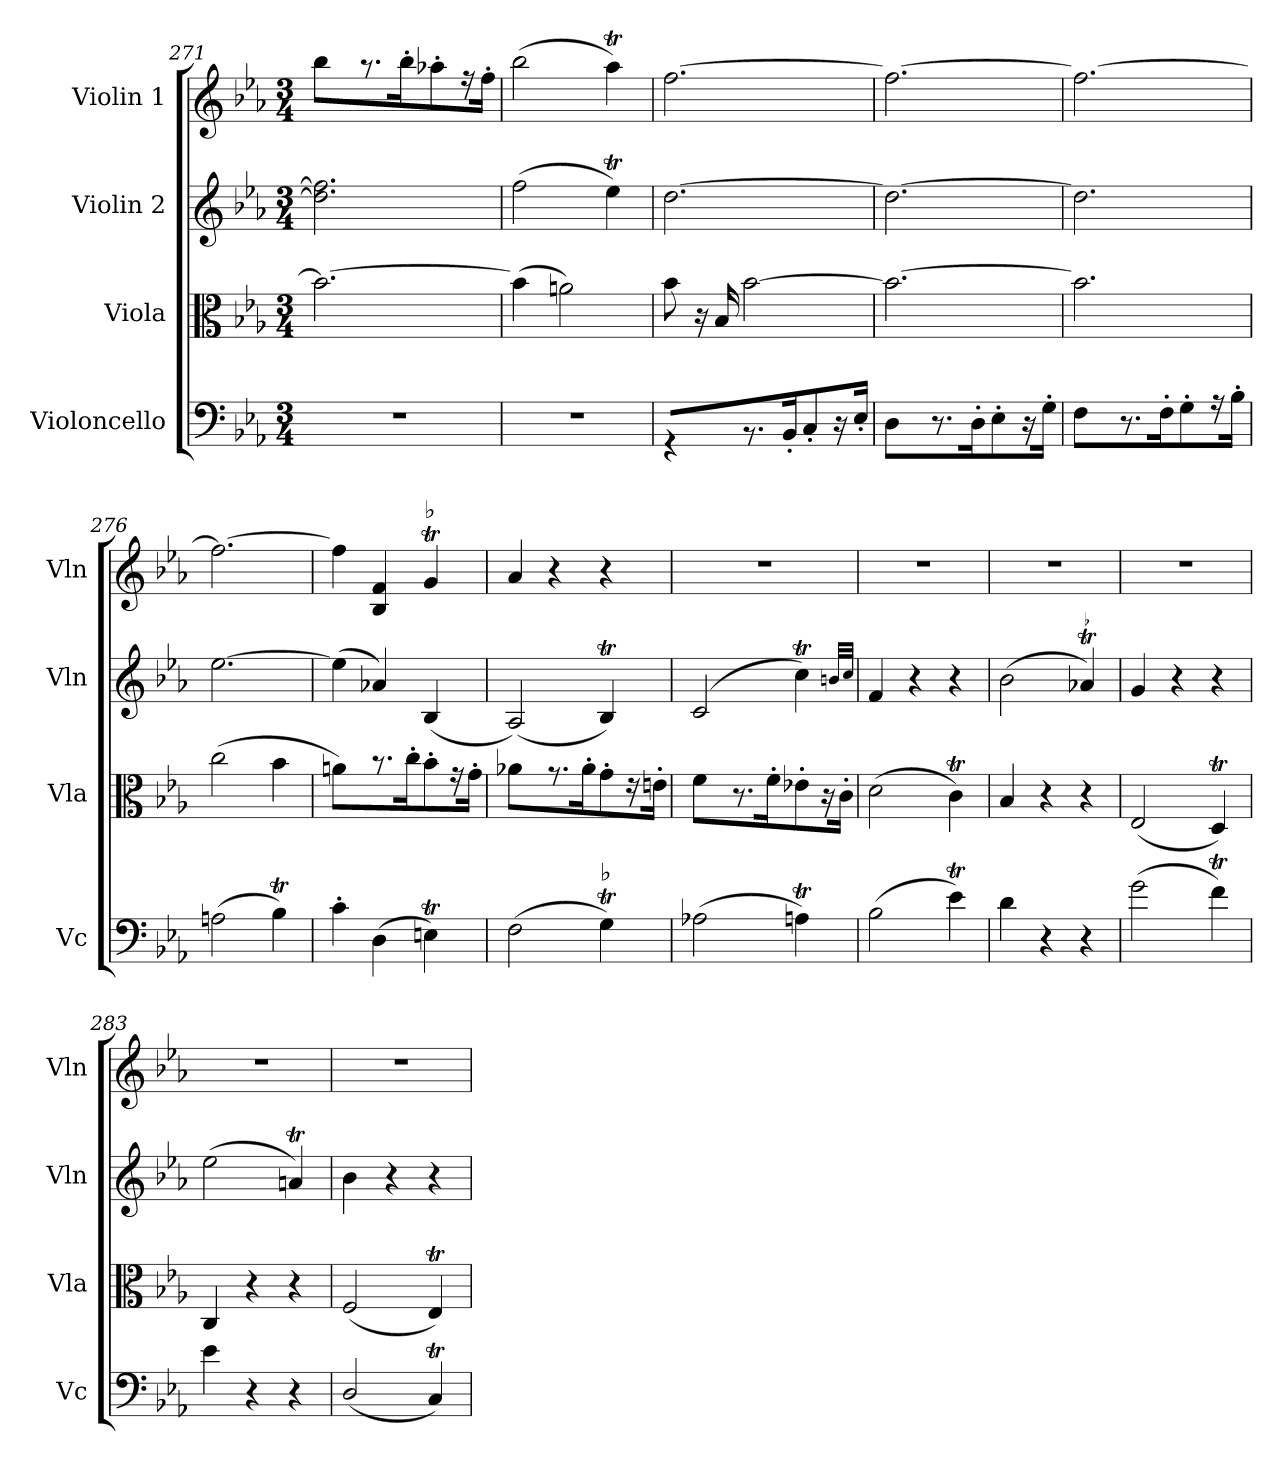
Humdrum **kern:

**kern	**dynam	**kern	**dynam	**kern	**dynam	**kern	**dynam
*part4	*part4	*part3	*part3	*part2	*part2	*part1	*part1
*staff4	*staff4	*staff3	*staff3	*staff2	*staff2	*staff1	*staff1
*I"Violoncello	*	*I"Viola	*	*I"Violin 2	*	*I"Violin 1	*
*I'Vc	*	*I'Vla	*	*I'Vln	*	*I'Vln	*
!!LO:LB:g=z
*clefF4	*	*clefC3	*	*clefG2	*	*clefG2	*
*k[b-e-a-]	*	*k[b-e-a-]	*	*k[b-e-a-]	*	*k[b-e-a-]	*
*M3/4	*	*M3/4	*	*M3/4	*	*M3/4	*
=271	=271	=271	=271	=271	=271	=271	=271
2.r	.	2.b-\_	.	2.dd\] 2.ff\]	.	4bb-\	.
.	.	.	.	.	.	8.r	.
.	.	.	.	.	.	16bb-'\KL	.
.	.	.	.	.	.	8aa-X'\	.
.	.	.	.	.	.	16r	.
.	.	.	.	.	.	16ff'\JJ	.
=272	=272	=272	=272	=272	=272	=272	=272
2.r	.	(4b-\]	.	(2ff\	.	(2bb-\	.
.	.	2an\)	.	.	.	.	.
.	.	.	.	4ee-T\)	.	4aa-T\)	.
=273	=273	=273	=273	=273	=273	=273	=273
!	!	!	!	!	!LO:DY:b	!	!
!	!	!	!	!	!LO:DY:n=1:b	!	!LO:DY:b
!	!	!	!	!	!	!	!LO:DY:n=1:b
4r	.	8b-\	.	[2.dd\	other-dynamics pp	[2.ff\	other-dynamics pp
.	.	16r	.	.	.	.	.
!	!	!	!LO:DY:b	!	!	!	!
!	!	!	!LO:DY:n=1:b	!	!	!	!
.	.	16B-/	other-dynamics pp	.	.	.	.
8.r	.	[2b-\	.	.	.	.	.
!	!LO:DY:b	!	!	!	!	!	!
!	!LO:DY:n=1:b	!	!	!	!	!	!
16BB-'/KL	other-dynamics pp	.	.	.	.	.	.
8C'/	.	.	.	.	.	.	.
16r	.	.	.	.	.	.	.
16E-'/JJ	.	.	.	.	.	.	.
=274	=274	=274	=274	=274	=274	=274	=274
4D\	.	2.b-\_	.	2.dd\_	.	2.ff\_	.
8.r	.	.	.	.	.	.	.
16D'\KL	.	.	.	.	.	.	.
8E-'\	.	.	.	.	.	.	.
16r	.	.	.	.	.	.	.
16G'\JJ	.	.	.	.	.	.	.
=275	=275	=275	=275	=275	=275	=275	=275
4F\	.	2.b-\]	.	2.dd\]	.	2.ff\_	.
8.r	.	.	.	.	.	.	.
16F'\KL	.	.	.	.	.	.	.
8G'\	.	.	.	.	.	.	.
16r	.	.	.	.	.	.	.
16B-'\JJ	.	.	.	.	.	.	.
=276	=276	=276	=276	=276	=276	=276	=276
(2An\	.	(2cc\	.	[2.ee-\	.	2.ff\_	.
4B-T\)	.	4b-\	.	.	.	.	.
=277	=277	=277	=277	=277	=277	=277	=277
4c'\	.	4an\)	.	(4ee-\]	.	4ff\]	.
(4D\	.	8.r	.	4a-X/)	.	4B-/ 4f/	.
.	.	16cc'\KL	.	.	.	.	.
!	!	!	!	!	!	!LO:TX:a:t=♭	!
4Ent\)	.	8b-'\	.	(4B-/	.	4gt/	.
.	.	16r	.	.	.	.	.
.	.	16g'\JJ	.	.	.	.	.
=278	=278	=278	=278	=278	=278	=278	=278
(2F\	.	4a-X\	.	(2A-/)	.	4a-/	.
.	.	8.r	.	.	.	4r	.
.	.	16a-'\KL	.	.	.	.	.
!LO:TX:a:t=♭	!	!	!	!	!	!	!
4Gt\)	.	8g'\	.	4B-T/)	.	4r	.
.	.	16r	.	.	.	.	.
.	.	16en'\JJ	.	.	.	.	.
!!LO:LB:g=z
=279	=279	=279	=279	=279	=279	=279	=279
(2A-X\	.	4f\	.	(2c/	.	2.r	.
.	.	8.r	.	.	.	.	.
.	.	16f'\KL	.	.	.	.	.
4Ant\)	.	8e-X'\	.	4ccT\)	.	.	.
.	.	16r	.	.	.	.	.
.	.	16c'\JJ	.	.	.	.	.
.	.	.	.	32qbn/LLL	.	.	.
.	.	.	.	32qcc/JJJ	.	.	.
=280	=280	=280	=280	=280	=280	=280	=280
(>2B-\	.	(2d\	.	4f/	.	2.r	.
.	.	.	.	4r	.	.	.
4e-T\)	.	4cT\)	.	4r	.	.	.
!!LO:PB:g=z
=281	=281	=281	=281	=281	=281	=281	=281
4d\	.	4B-/	.	(2b-\	.	2.r	.
4r	.	4r	.	.	.	.	.
!	!	!	!	!LO:TR:acc=-	!	!	!
4r	.	4r	.	4a-XT/)	.	.	.
=282	=282	=282	=282	=282	=282	=282	=282
(>2g\	.	(2E-/	.	4g/	.	2.r	.
.	.	.	.	4r	.	.	.
4fT\)	.	4Dt/)	.	4r	.	.	.
=283	=283	=283	=283	=283	=283	=283	=283
4e-\	.	4C/	.	(2ee-\	.	2.r	.
4r	.	4r	.	.	.	.	.
4r	.	4r	.	4ant/)	.	.	.
=284	=284	=284	=284	=284	=284	=284	=284
(<2D/	.	(2F/	.	4b-\	.	2.r	.
.	.	.	.	4r	.	.	.
4CT/)	.	4E-T/)	.	4r	.	.	.
=	=	=	=	=	=	=	=
*-	*-	*-	*-	*-	*-	*-	*-
